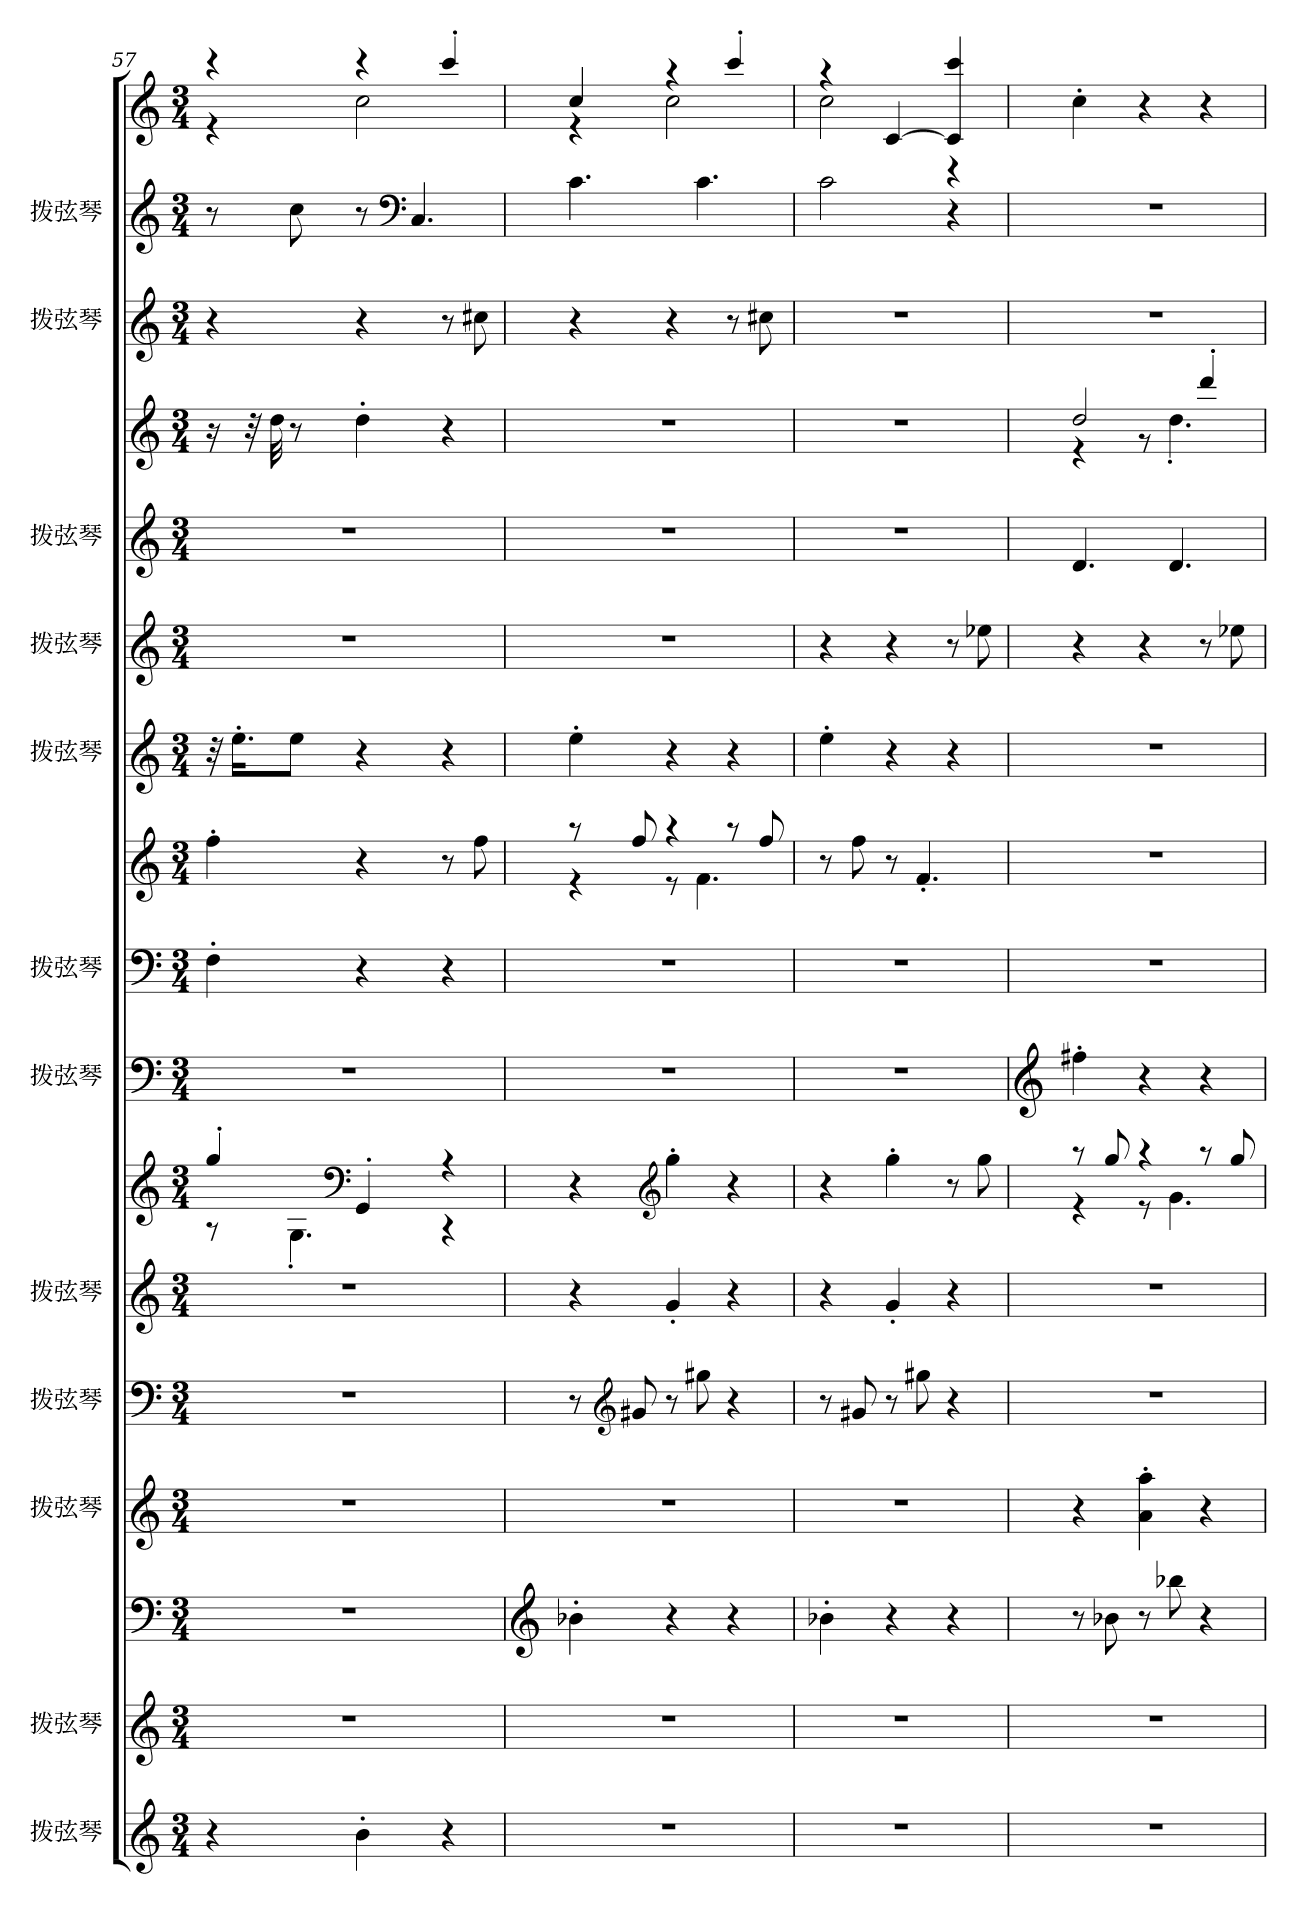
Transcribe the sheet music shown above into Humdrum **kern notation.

**kern	**kern	**kern	**kern	**kern	**kern	**kern	**kern	**kern	**kern	**kern	**kern	**kern	**kern	**kern	**kern	**kern
*part12	*part11	*part11	*part10	*part9	*part8	*part8	*part7	*part6	*part6	*part5	*part4	*part3	*part3	*part2	*part1	*part1
*staff17	*staff16	*staff15	*staff14	*staff13	*staff12	*staff11	*staff10	*staff9	*staff8	*staff7	*staff6	*staff5	*staff4	*staff3	*staff2	*staff1
*I"拨弦琴	*I"拨弦琴	*	*I"拨弦琴	*I"拨弦琴	*I"拨弦琴	*	*I"拨弦琴	*I"拨弦琴	*	*I"拨弦琴	*I"拨弦琴	*I"拨弦琴	*	*I"拨弦琴	*I"拨弦琴	*
*clefG2	*clefG2	*clefF4	*clefG2	*clefF4	*clefG2	*clefG2	*clefF4	*clefF4	*clefG2	*clefG2	*clefG2	*clefG2	*clefG2	*clefG2	*clefG2	*clefG2
*k[]	*k[]	*k[]	*k[]	*k[]	*k[]	*k[]	*k[]	*k[]	*k[]	*k[]	*k[]	*k[]	*k[]	*k[]	*k[]	*k[]
*M3/4	*M3/4	*M3/4	*M3/4	*M3/4	*M3/4	*M3/4	*M3/4	*M3/4	*M3/4	*M3/4	*M3/4	*M3/4	*M3/4	*M3/4	*M3/4	*M3/4
=57	=57	=57	=57	=57	=57	=57	=57	=57	=57	=57	=57	=57	=57	=57	=57	=57
*	*	*	*	*	*	*^	*	*	*	*	*	*	*	*	*	*^
4r	2.r	2.r	2.r	2.r	2.r	4gg'/	8r	2.r	4F'\	4ff'\	32r	2.r	2.r	16r	4r	8r	4r	4r
.	.	.	.	.	.	.	.	.	.	.	16.ee'\KL	.	.	.	.	.	.	.
.	.	.	.	.	.	.	.	.	.	.	.	.	.	32r	.	.	.	.
.	.	.	.	.	.	.	.	.	.	.	.	.	.	32dd\	.	.	.	.
.	.	.	.	.	.	.	4.G'\	.	.	.	8ee\J	.	.	8r	.	8cc\	.	.
*	*	*	*	*	*	*clefF4	*	*	*	*	*	*	*	*	*	*	*	*
4b'\	.	.	.	.	.	4GG'/	.	.	4r	4r	4r	.	.	4dd'\	4r	8r	4r	2cc\
*	*	*	*	*	*	*	*	*	*	*	*	*	*	*	*	*clefF4	*	*
.	.	.	.	.	.	.	.	.	.	.	.	.	.	.	.	4.C/	.	.
4r	.	.	.	.	.	4r	4r	.	4r	8r	4r	.	.	4r	8r	.	4ccc'/	.
.	.	.	.	.	.	.	.	.	.	8ff\	.	.	.	.	8cc#X\	.	.	.
*	*	*	*	*	*	*v	*v	*	*	*	*	*	*	*	*	*	*	*
=58	=58	=58	=58	=58	=58	=58	=58	=58	=58	=58	=58	=58	=58	=58	=58	=58	=58
*	*	*clefG2	*	*	*	*	*	*	*	*	*	*	*	*	*	*	*
*	*	*	*	*	*	*	*	*	*^	*	*	*	*	*	*	*	*
2.r	2.r	4b-X'\	2.r	8r	4r	4r	2.r	2.r	8r	4r	4ee'\	2.r	2.r	2.r	4r	4.c\	4cc/	4r
*	*	*	*	*clefG2	*	*	*	*	*	*	*	*	*	*	*	*	*	*
.	.	.	.	8g#X/	.	.	.	.	8ff/	.	.	.	.	.	.	.	.	.
*	*	*	*	*	*	*clefG2	*	*	*	*	*	*	*	*	*	*	*	*
.	.	4r	.	8r	4g'/	4gg'\	.	.	4r	8r	4r	.	.	.	4r	.	4r	2cc\
.	.	.	.	8gg#X\	.	.	.	.	.	4.f\	.	.	.	.	.	4.c\	.	.
.	.	4r	.	4r	4r	4r	.	.	8r	.	4r	.	.	.	8r	.	4ccc'/	.
.	.	.	.	.	.	.	.	.	8ff/	.	.	.	.	.	8cc#X\	.	.	.
*	*	*	*	*	*	*	*	*	*v	*v	*	*	*	*	*	*	*	*
!!LO:PB:g=z	!!
=59	=59	=59	=59	=59	=59	=59	=59	=59	=59	=59	=59	=59	=59	=59	=59	=59	=59
2.r	2.r	4b-X'\	2.r	8r	4r	4r	2.r	2.r	8r	4ee'\	4r	2.r	2.r	2.r	2c\	4r	2cc\
.	.	.	.	8g#X/	.	.	.	.	8ff\	.	.	.	.	.	.	.	.
.	.	4r	.	8r	4g'/	4gg'\	.	.	8r	4r	4r	.	.	.	.	[4c/	.
.	.	.	.	8gg#X\	.	.	.	.	4.f'/	.	.	.	.	.	.	.	.
.	.	4r	.	4r	4r	8r	.	.	.	4r	8r	.	.	.	4r	4c/] 4ccc/	4r
.	.	.	.	.	.	8gg\	.	.	.	.	8ee-X\	.	.	.	.	.	.
*	*	*	*	*	*	*	*	*	*	*	*	*	*	*	*	*v	*v
=60	=60	=60	=60	=60	=60	=60	=60	=60	=60	=60	=60	=60	=60	=60	=60	=60
*	*	*	*	*	*	*	*clefG2	*	*	*	*	*	*	*	*	*
*	*	*	*	*	*	*^	*	*	*	*	*	*	*^	*	*	*
2.r	2.r	8r	4r	2.r	2.r	8r	4r	4ff#X'\	2.r	2.r	2.r	4r	4.d/	2dd/	4r	2.r	2.r	4cc'\
.	.	8b-X\	.	.	.	8gg/	.	.	.	.	.	.	.	.	.	.	.	.
.	.	8r	4a\' 4aa\'	.	.	4r	8r	4r	.	.	.	4r	.	.	8r	.	.	4r
.	.	8bb-X\	.	.	.	.	4.g\	.	.	.	.	.	4.d/	.	4.dd'\	.	.	.
.	.	4r	4r	.	.	8r	.	4r	.	.	.	8r	.	4ddd'/	.	.	.	4r
.	.	.	.	.	.	8gg/	.	.	.	.	.	8ee-X\	.	.	.	.	.	.
*	*	*	*	*	*	*v	*v	*	*	*	*	*	*	*v	*v	*	*	*
=	=	=	=	=	=	=	=	=	=	=	=	=	=	=	=	=
*-	*-	*-	*-	*-	*-	*-	*-	*-	*-	*-	*-	*-	*-	*-	*-	*-
